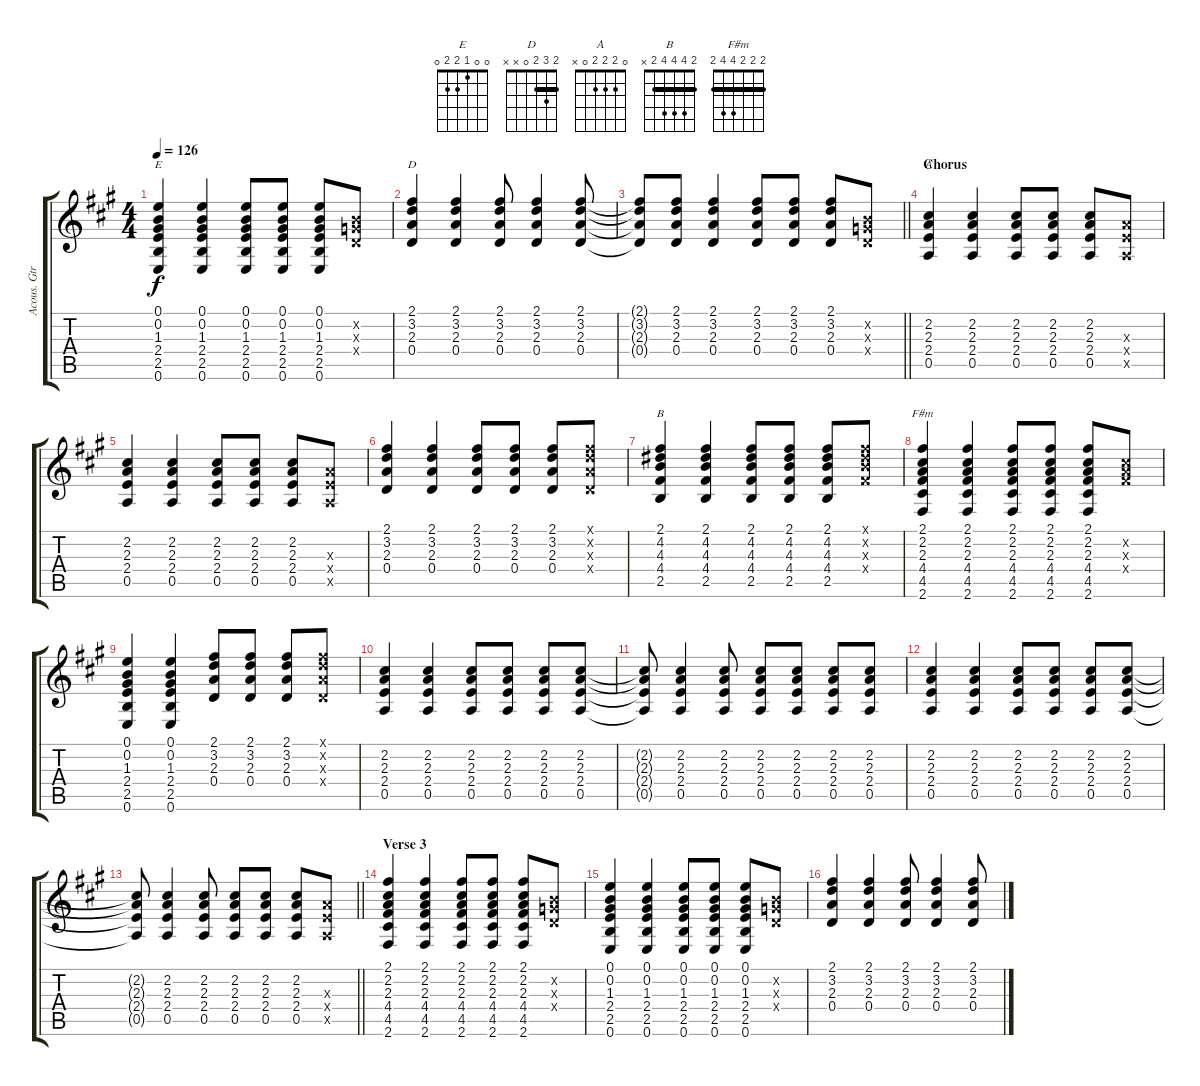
\track ("Acous. Gtr" "Acous. Gtr") {instrument acousticguitarsteel}
\staff {score tabs}
\tuning (E4 B3 G3 D3 A2 E2) {hide}
\chord ("E" 0 0 1 2 2 0)
\chord ("D" 2 3 2 0 x x) {barre 2}
\chord ("A" 0 2 2 2 0 x)
\chord ("B" 2 4 4 4 2 x) {barre 2}
\chord ("F#m" 2 2 2 4 4 2) {barre 2}
\ts (4 4)
\tempo 126
\clef g2
\ks a
(0.1 0.2 1.3 2.4 2.5 0.6).4{ch "E" dy f} (0.1 0.2 1.3 2.4 2.5 0.6).4 (0.1 0.2 1.3 2.4 2.5 0.6).8 (0.1 0.2 1.3 2.4 2.5 0.6).8 (0.1 0.2 1.3 2.4 2.5 0.6).8 (0.2{x} 0.3{x} 0.4{x}).8 |
(2.1 3.2 2.3 0.4).4{ch "D"} (2.1 3.2 2.3 0.4).4 (2.1 3.2 2.3 0.4).8 (2.1 3.2 2.3 0.4).4 (2.1 3.2 2.3 0.4).8 |
\barLineRight lightlight
(2.1{t} 3.2{t} 2.3{t} 0.4{t}).8 (2.1 3.2 2.3 0.4).8 (2.1 3.2 2.3 0.4).4 (2.1 3.2 2.3 0.4).8 (2.1 3.2 2.3 0.4).8 (2.1 3.2 2.3 0.4).8 (0.2{x} 0.3{x} 0.4{x}).8 |
\section ("" "Chorus")
(2.2 2.3 2.4 0.5).4{ch "A"} (2.2 2.3 2.4 0.5).4 (2.2 2.3 2.4 0.5).8 (2.2 2.3 2.4 0.5).8 (2.2 2.3 2.4 0.5).8 (2.3{x} 2.4{x} 0.5{x}).8 |
(2.2 2.3 2.4 0.5).4 (2.2 2.3 2.4 0.5).4 (2.2 2.3 2.4 0.5).8 (2.2 2.3 2.4 0.5).8 (2.2 2.3 2.4 0.5).8 (2.3{x} 2.4{x} 0.5{x}).8 |
(2.1 3.2 2.3 0.4).4 (2.1 3.2 2.3 0.4).4 (2.1 3.2 2.3 0.4).8 (2.1 3.2 2.3 0.4).8 (2.1 3.2 2.3 0.4).8 (2.1{x} 3.2{x} 2.3{x} 0.4{x}).8 |
(2.1 4.2 4.3 4.4 2.5).4{ch "B"} (2.1 4.2 4.3 4.4 2.5).4 (2.1 4.2 4.3 4.4 2.5).8 (2.1 4.2 4.3 4.4 2.5).8 (2.1 4.2 4.3 4.4 2.5).8 (2.1{x} 4.2{x} 4.3{x} 4.4{x}).8 |
(2.1 2.2 2.3 4.4 4.5 2.6).4{ch "F#m"} (2.1 2.2 2.3 4.4 4.5 2.6).4 (2.1 2.2 2.3 4.4 4.5 2.6).8 (2.1 2.2 2.3 4.4 4.5 2.6).8 (2.1 2.2 2.3 4.4 4.5 2.6).8 (2.2{x} 2.3{x} 4.4{x}).8 |
(0.1 0.2 1.3 2.4 2.5 0.6).4 (0.1 0.2 1.3 2.4 2.5 0.6).4 (2.1 3.2 2.3 0.4).8 (2.1 3.2 2.3 0.4).8 (2.1 3.2 2.3 0.4).8 (2.1{x} 3.2{x} 2.3{x} 0.4{x}).8 |
(2.2 2.3 2.4 0.5).4 (2.2 2.3 2.4 0.5).4 (2.2 2.3 2.4 0.5).8 (2.2 2.3 2.4 0.5).8 (2.2 2.3 2.4 0.5).8 (2.2 2.3 2.4 0.5).8 |
(2.2{t} 2.3{t} 2.4{t} 0.5{t}).8 (2.2 2.3 2.4 0.5).4 (2.2 2.3 2.4 0.5).8 (2.2 2.3 2.4 0.5).8 (2.2 2.3 2.4 0.5).8 (2.2 2.3 2.4 0.5).8 (2.2 2.3 2.4 0.5).8 |
(2.2 2.3 2.4 0.5).4 (2.2 2.3 2.4 0.5).4 (2.2 2.3 2.4 0.5).8 (2.2 2.3 2.4 0.5).8 (2.2 2.3 2.4 0.5).8 (2.2 2.3 2.4 0.5).8 |
\barLineRight lightlight
(2.2{t} 2.3{t} 2.4{t} 0.5{t}).8 (2.2 2.3 2.4 0.5).4 (2.2 2.3 2.4 0.5).8 (2.2 2.3 2.4 0.5).8 (2.2 2.3 2.4 0.5).8 (2.2 2.3 2.4 0.5).8 (2.3{x} 2.4{x} 0.5{x}).8 |
\section ("" "Verse 3")
(2.1 2.2 2.3 4.4 4.5 2.6).4 (2.1 2.2 2.3 4.4 4.5 2.6).4 (2.1 2.2 2.3 4.4 4.5 2.6).8 (2.1 2.2 2.3 4.4 4.5 2.6).8 (2.1 2.2 2.3 4.4 4.5 2.6).8 (0.2{x} 0.3{x} 0.4{x}).8 |
(0.1 0.2 1.3 2.4 2.5 0.6).4 (0.1 0.2 1.3 2.4 2.5 0.6).4 (0.1 0.2 1.3 2.4 2.5 0.6).8 (0.1 0.2 1.3 2.4 2.5 0.6).8 (0.1 0.2 1.3 2.4 2.5 0.6).8 (0.2{x} 0.3{x} 0.4{x}).8 |
(2.1 3.2 2.3 0.4).4 (2.1 3.2 2.3 0.4).4 (2.1 3.2 2.3 0.4).8 (2.1 3.2 2.3 0.4).4 (2.1 3.2 2.3 0.4).8
